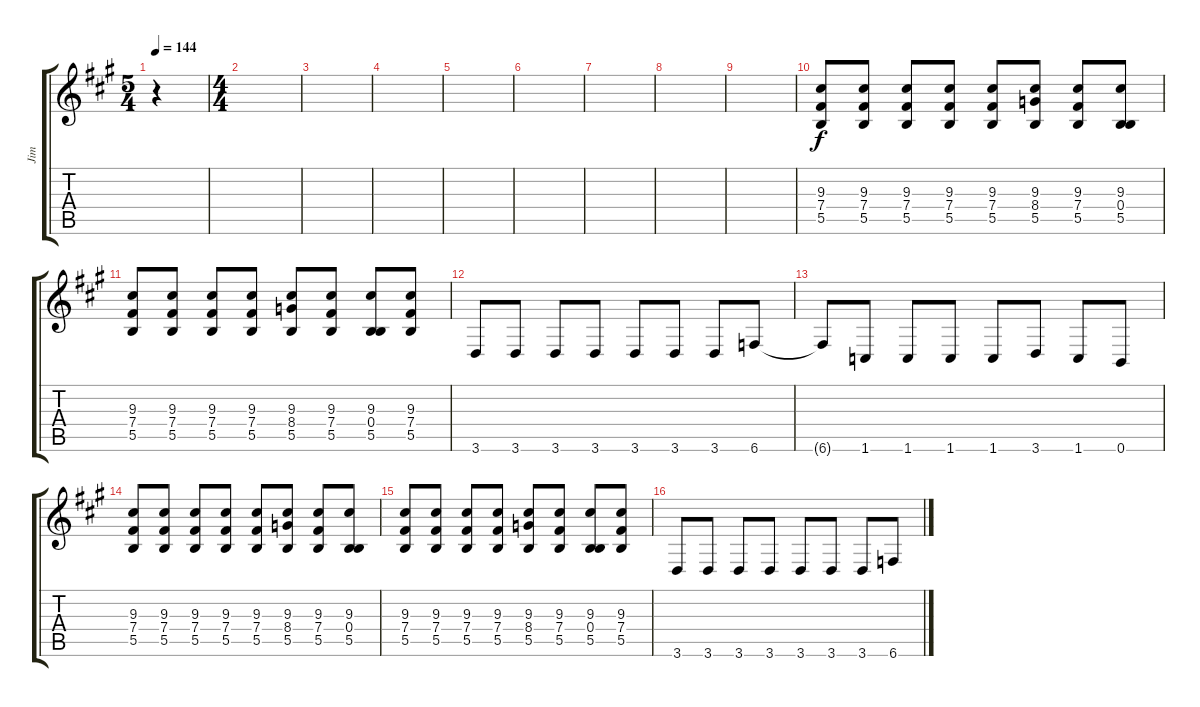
\track ("Jim" "Jim") {instrument distortionguitar}
\staff {score tabs}
\tuning (Db4 Ab3 E3 B2 Gb2 B1) {hide}
\ts (5 4)
\tempo 144
\clef g2
\ks a
r.4{dy f instrument distortionguitar} |
\ts (4 4)
|
|
|
|
|
|
|
|
(9.3 7.4 5.5).8 (9.3 7.4 5.5).8 (9.3 7.4 5.5).8 (9.3 7.4 5.5).8 (9.3 7.4 5.5).8 (9.3 8.4 5.5).8 (9.3 7.4 5.5).8 (9.3 0.4 5.5).8 |
(9.3 7.4 5.5).8 (9.3 7.4 5.5).8 (9.3 7.4 5.5).8 (9.3 7.4 5.5).8 (9.3 8.4 5.5).8 (9.3 7.4 5.5).8 (9.3 0.4 5.5).8 (9.3 7.4 5.5).8 |
3.6.8 3.6.8 3.6.8 3.6.8 3.6.8 3.6.8 3.6.8 6.6.8 |
6.6{t}.8 1.6.8 1.6.8 1.6.8 1.6.8 3.6.8 1.6.8 0.6.8 |
(9.3 7.4 5.5).8 (9.3 7.4 5.5).8 (9.3 7.4 5.5).8 (9.3 7.4 5.5).8 (9.3 7.4 5.5).8 (9.3 8.4 5.5).8 (9.3 7.4 5.5).8 (9.3 0.4 5.5).8 |
(9.3 7.4 5.5).8 (9.3 7.4 5.5).8 (9.3 7.4 5.5).8 (9.3 7.4 5.5).8 (9.3 8.4 5.5).8 (9.3 7.4 5.5).8 (9.3 0.4 5.5).8 (9.3 7.4 5.5).8 |
3.6.8 3.6.8 3.6.8 3.6.8 3.6.8 3.6.8 3.6.8 6.6.8
